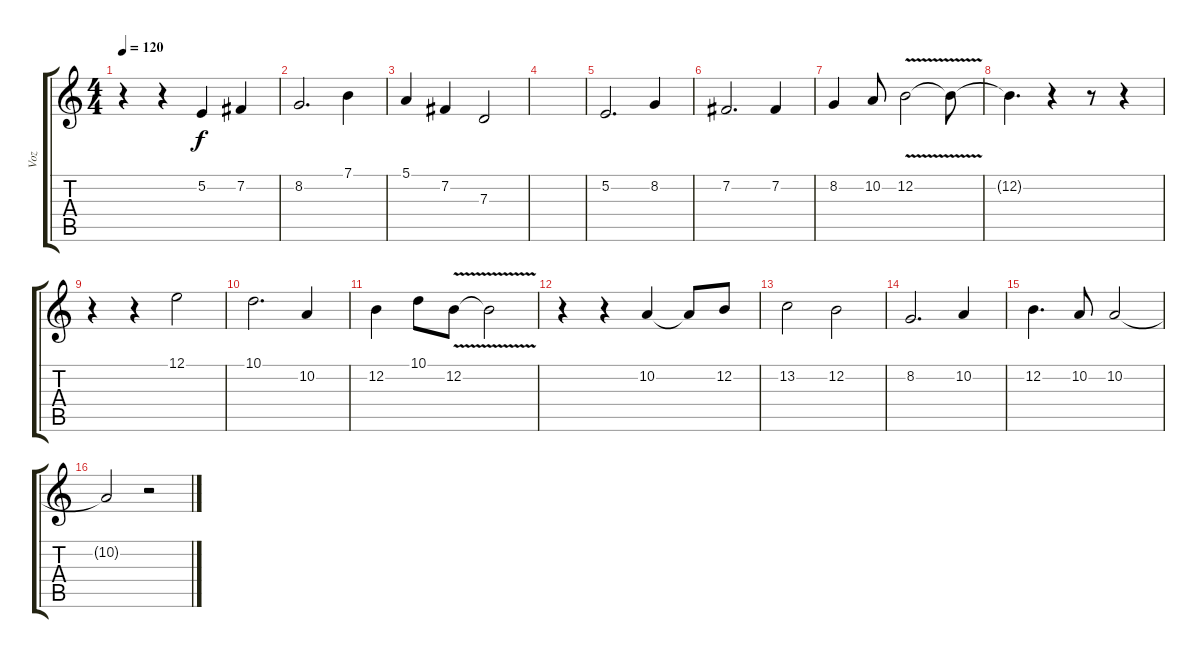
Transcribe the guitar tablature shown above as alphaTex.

\track ("Voz" "Voz") {instrument violin}
\staff {score tabs}
\tuning (E4 B3 G3 D3 A2 E2) {hide}
\ts (4 4)
\tempo 120
\clef g2
\ks c
r.4{dy f} r.4 5.2.4 7.2.4 |
8.2.2{d} 7.1.4 |
5.1.4 7.2.4 7.3.2 |
|
5.2.2{d} 8.2.4 |
7.2.2{d} 7.2.4 |
8.2.4 10.2.8 12.2{v}.2 12.2{t}.8 |
12.2{t}.4{d} r.4 r.8 r.4 |
r.4 r.4 12.1.2 |
10.1.2{d} 10.2.4 |
12.2.4 10.1.8 12.2{v}.8 12.2{t}.2 |
r.4 r.4 10.2.4 10.2{t}.8 12.2.8 |
13.2.2 12.2.2 |
8.2.2{d} 10.2.4 |
12.2.4{d} 10.2.8 10.2.2 |
10.2{t}.2 r.2
